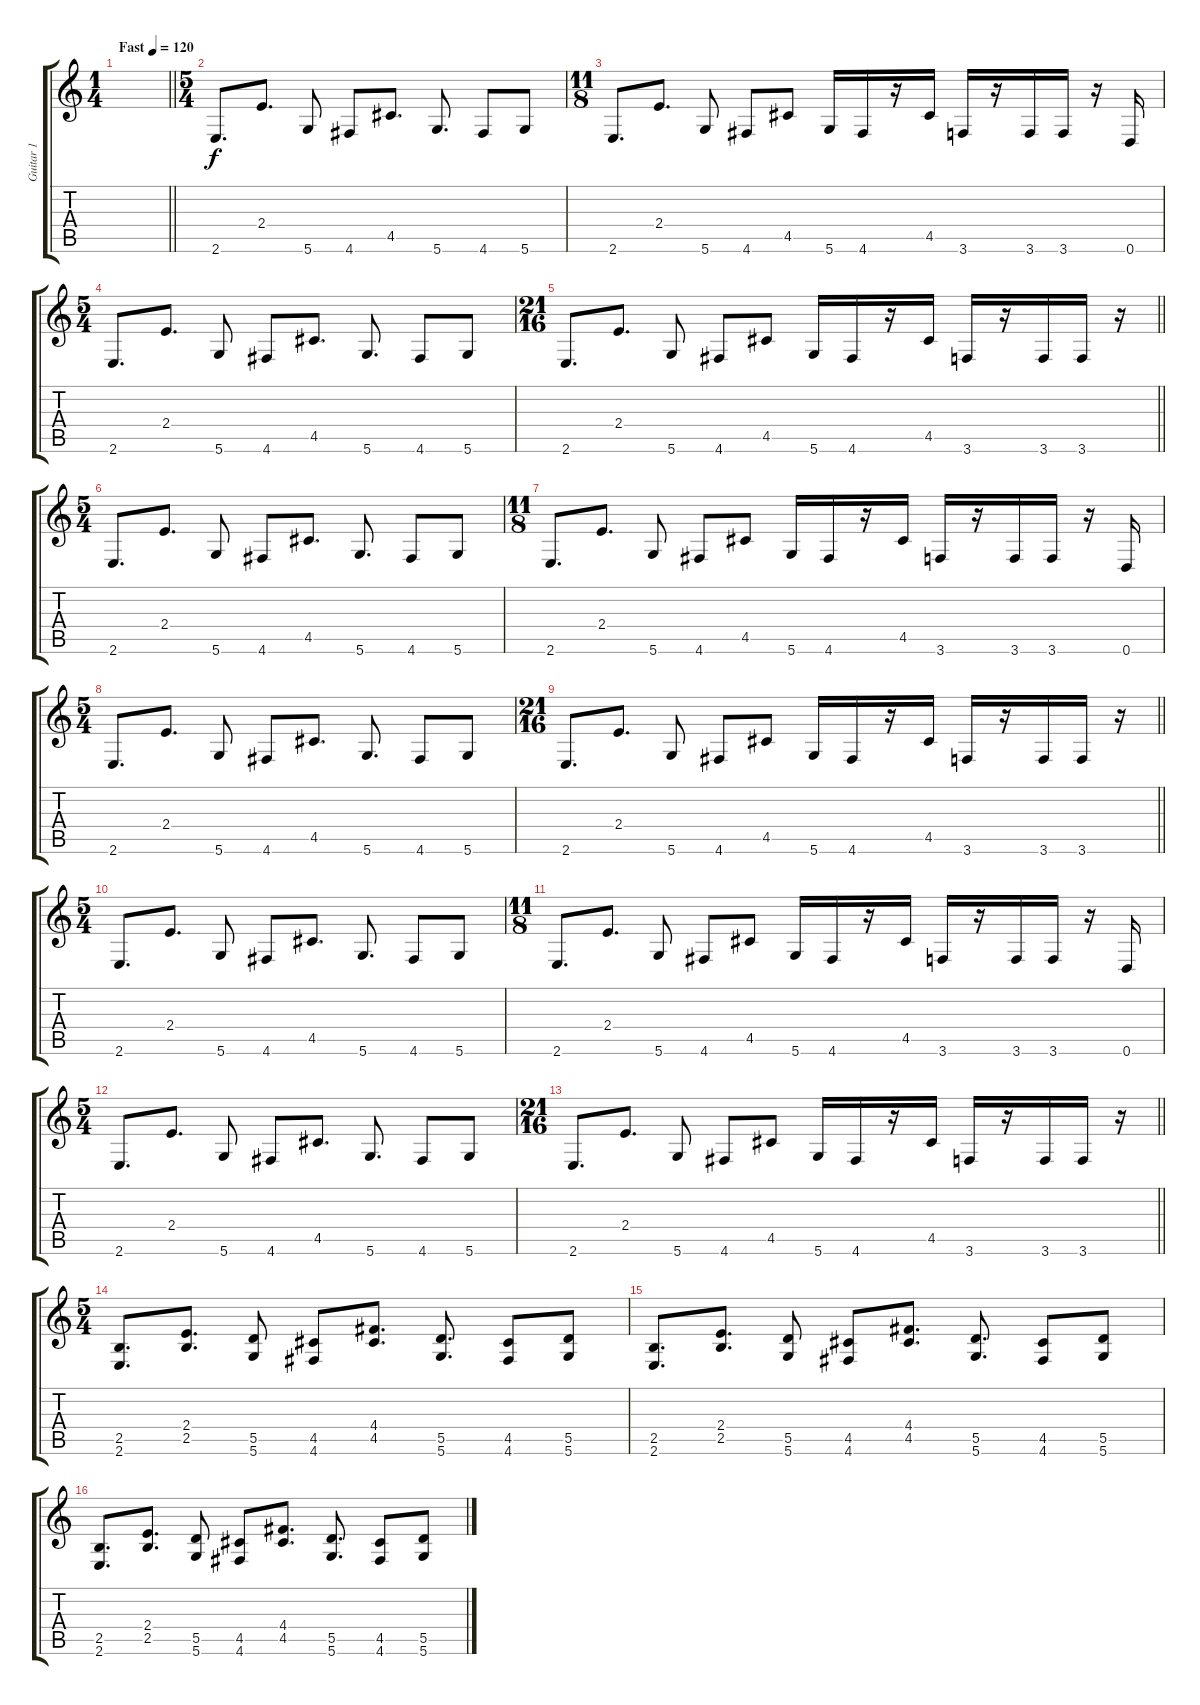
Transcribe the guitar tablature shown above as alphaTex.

\track ("Guitar 1" "Guitar 1") {instrument distortionguitar}
\staff {score tabs}
\tuning (E4 B3 G3 D3 A2 D2) {hide}
\ts (1 4)
\tempo (120 "Fast")
\clef g2
\barLineRight lightlight
\ks c
|
\ts (5 4)
2.6.8{d} 2.4.8{d} 5.6.8 4.6.8 4.5.8{d} 5.6.8{d} 4.6.8 5.6.8 |
\ts (11 8)
2.6.8{d} 2.4.8{d} 5.6.8 4.6.8 4.5.8 5.6.16 4.6.16 r.16 4.5.16 3.6.16 r.16 3.6.16 3.6.16 r.16 0.6.16 |
\ts (5 4)
2.6.8{d} 2.4.8{d} 5.6.8 4.6.8 4.5.8{d} 5.6.8{d} 4.6.8 5.6.8 |
\ts (21 16)
\barLineRight lightlight
2.6.8{d} 2.4.8{d} 5.6.8 4.6.8 4.5.8 5.6.16 4.6.16 r.16 4.5.16 3.6.16 r.16 3.6.16 3.6.16 r.16 |
\ts (5 4)
2.6.8{d} 2.4.8{d} 5.6.8 4.6.8 4.5.8{d} 5.6.8{d} 4.6.8 5.6.8 |
\ts (11 8)
2.6.8{d} 2.4.8{d} 5.6.8 4.6.8 4.5.8 5.6.16 4.6.16 r.16 4.5.16 3.6.16 r.16 3.6.16 3.6.16 r.16 0.6.16 |
\ts (5 4)
2.6.8{d} 2.4.8{d} 5.6.8 4.6.8 4.5.8{d} 5.6.8{d} 4.6.8 5.6.8 |
\ts (21 16)
\barLineRight lightlight
2.6.8{d} 2.4.8{d} 5.6.8 4.6.8 4.5.8 5.6.16 4.6.16 r.16 4.5.16 3.6.16 r.16 3.6.16 3.6.16 r.16 |
\ts (5 4)
2.6.8{d} 2.4.8{d} 5.6.8 4.6.8 4.5.8{d} 5.6.8{d} 4.6.8 5.6.8 |
\ts (11 8)
2.6.8{d} 2.4.8{d} 5.6.8 4.6.8 4.5.8 5.6.16 4.6.16 r.16 4.5.16 3.6.16 r.16 3.6.16 3.6.16 r.16 0.6.16 |
\ts (5 4)
2.6.8{d} 2.4.8{d} 5.6.8 4.6.8 4.5.8{d} 5.6.8{d} 4.6.8 5.6.8 |
\ts (21 16)
\barLineRight lightlight
2.6.8{d} 2.4.8{d} 5.6.8 4.6.8 4.5.8 5.6.16 4.6.16 r.16 4.5.16 3.6.16 r.16 3.6.16 3.6.16 r.16 |
\ts (5 4)
(2.5 2.6).8{d} (2.4 2.5).8{d} (5.5 5.6).8 (4.5 4.6).8 (4.4 4.5).8{d} (5.5 5.6).8{d} (4.5 4.6).8 (5.5 5.6).8 |
(2.5 2.6).8{d} (2.4 2.5).8{d} (5.5 5.6).8 (4.5 4.6).8 (4.4 4.5).8{d} (5.5 5.6).8{d} (4.5 4.6).8 (5.5 5.6).8 |
(2.5 2.6).8{d} (2.4 2.5).8{d} (5.5 5.6).8 (4.5 4.6).8 (4.4 4.5).8{d} (5.5 5.6).8{d} (4.5 4.6).8 (5.5 5.6).8
